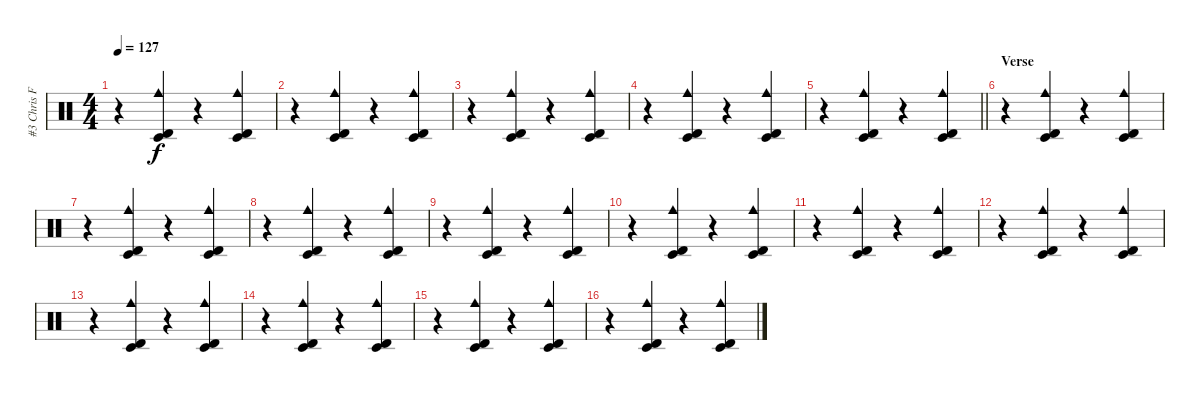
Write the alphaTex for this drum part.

\track ("#3 Chris Fehn" "#3 Chris F") {instrument percussion}
\staff {score}
\articulation defaults
\ts (4 4)
\tempo 127
\clef neutral
\ks c
r.4{dy f} ("Cowbell medium (hit)" "Timbale high (hit)" "Timbale low (hit)").4 r.4 ("Cowbell medium (hit)" "Timbale high (hit)" "Timbale low (hit)").4 |
r.4 ("Cowbell medium (hit)" "Timbale high (hit)" "Timbale low (hit)").4 r.4 ("Cowbell medium (hit)" "Timbale high (hit)" "Timbale low (hit)").4 |
r.4 ("Cowbell medium (hit)" "Timbale high (hit)" "Timbale low (hit)").4 r.4 ("Cowbell medium (hit)" "Timbale high (hit)" "Timbale low (hit)").4 |
r.4 ("Cowbell medium (hit)" "Timbale high (hit)" "Timbale low (hit)").4 r.4 ("Cowbell medium (hit)" "Timbale high (hit)" "Timbale low (hit)").4 |
\barLineRight lightlight
r.4 ("Cowbell medium (hit)" "Timbale high (hit)" "Timbale low (hit)").4 r.4 ("Cowbell medium (hit)" "Timbale high (hit)" "Timbale low (hit)").4 |
\section ("" "Verse")
r.4 ("Cowbell medium (hit)" "Timbale high (hit)" "Timbale low (hit)").4 r.4 ("Cowbell medium (hit)" "Timbale high (hit)" "Timbale low (hit)").4 |
r.4 ("Cowbell medium (hit)" "Timbale high (hit)" "Timbale low (hit)").4 r.4 ("Cowbell medium (hit)" "Timbale high (hit)" "Timbale low (hit)").4 |
r.4 ("Cowbell medium (hit)" "Timbale high (hit)" "Timbale low (hit)").4 r.4 ("Cowbell medium (hit)" "Timbale high (hit)" "Timbale low (hit)").4 |
r.4 ("Cowbell medium (hit)" "Timbale high (hit)" "Timbale low (hit)").4 r.4 ("Cowbell medium (hit)" "Timbale high (hit)" "Timbale low (hit)").4 |
r.4 ("Cowbell medium (hit)" "Timbale high (hit)" "Timbale low (hit)").4 r.4 ("Cowbell medium (hit)" "Timbale high (hit)" "Timbale low (hit)").4 |
r.4 ("Cowbell medium (hit)" "Timbale high (hit)" "Timbale low (hit)").4 r.4 ("Cowbell medium (hit)" "Timbale high (hit)" "Timbale low (hit)").4 |
r.4 ("Cowbell medium (hit)" "Timbale high (hit)" "Timbale low (hit)").4 r.4 ("Cowbell medium (hit)" "Timbale high (hit)" "Timbale low (hit)").4 |
r.4 ("Cowbell medium (hit)" "Timbale high (hit)" "Timbale low (hit)").4 r.4 ("Cowbell medium (hit)" "Timbale high (hit)" "Timbale low (hit)").4 |
r.4 ("Cowbell medium (hit)" "Timbale high (hit)" "Timbale low (hit)").4 r.4 ("Cowbell medium (hit)" "Timbale high (hit)" "Timbale low (hit)").4 |
r.4 ("Cowbell medium (hit)" "Timbale high (hit)" "Timbale low (hit)").4 r.4 ("Cowbell medium (hit)" "Timbale high (hit)" "Timbale low (hit)").4 |
r.4 ("Cowbell medium (hit)" "Timbale high (hit)" "Timbale low (hit)").4 r.4 ("Cowbell medium (hit)" "Timbale high (hit)" "Timbale low (hit)").4
